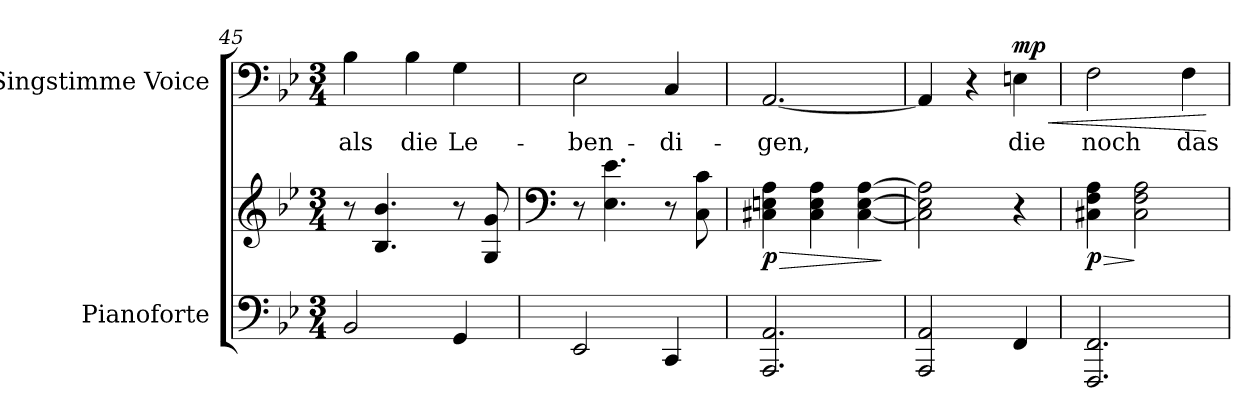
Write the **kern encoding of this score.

**kern	**kern	**dynam	**kern	**text	**dynam
*part2	*part2	*part2	*part1	*part1	*part1
*staff3	*staff2	*staff2/3	*staff1	*staff1	*staff1
*I"Pianoforte	*	*	*I"Singstimme Voice	*	*
*I'Pno	*	*	*	*	*
*clefF4	*clefG2	*	*clefF4	*	*
*k[b-e-]	*k[b-e-]	*	*k[b-e-]	*	*
*M3/4	*M3/4	*	*M3/4	*	*
=45	=45	=45	=45	=45	=45
!	!	!	!	!LO:LY:b	!
2BB-/	8r	.	4B-\	als	.
.	4.B-/ 4.b-/	.	.	.	.
!	!	!	!	!LO:LY:b	!
.	.	.	4B-\	die	.
!	!	!	!	!LO:LY:b	!
4GG/	8r	.	4G\	Le-	.
.	8G/ 8g/	.	.	.	.
=46	=46	=46	=46	=46	=46
*	*clefF4	*	*	*	*
!	!	!	!	!LO:LY:b	!
2EE-/	8r	.	2E-\	-ben-	.
.	4.E-\ 4.e-\	.	.	.	.
!	!	!	!	!LO:LY:b	!
4CC/	8r	.	4C/	-di-	.
.	8C\ 8c\	.	.	.	.
=47	=47	=47	=47	=47	=47
!	!	!LO:HP:b	!	!LO:LY:b	!
!	!	!LO:DY:n=1:b	!	!	!
2.AAA/ 2.AA/	4C#X\ 4En\ 4A\	> p	[2.AA/	-gen,	.
.	4C#\ 4E\ 4A\	.	.	.	.
.	[4C#\ [4E\ [4A\	.	.	.	.
.	.	]	.	.	.
=48	=48	=48	=48	=48	=48
2AAA/ 2AA/	2C#\] 2E\] 2A\]	.	4AA/]	.	.
.	.	.	4r	.	.
!	!	!	!	!LO:LY:b	!LO:HP:b
!	!	!	!	!	!LO:DY:n=1:a
4FF/	4r	.	4En\	die	< mp
!!LO:PB:g=z
=49	=49	=49	=49	=49	=49
!	!	!LO:HP:b	!	!LO:LY:b	!
!	!	!LO:DY:n=1:b	!	!	!
2.FFF/ 2.FF/	4C#X\ 4F\ 4A\	> p	2F\	noch	.
.	2C#\ 2F\ 2A\	]	.	.	.
!	!	!	!	!LO:LY:b	!
.	.	.	4F\	das	.
.	.	.	.	.	[
=	=	=	=	=	=
*-	*-	*-	*-	*-	*-
